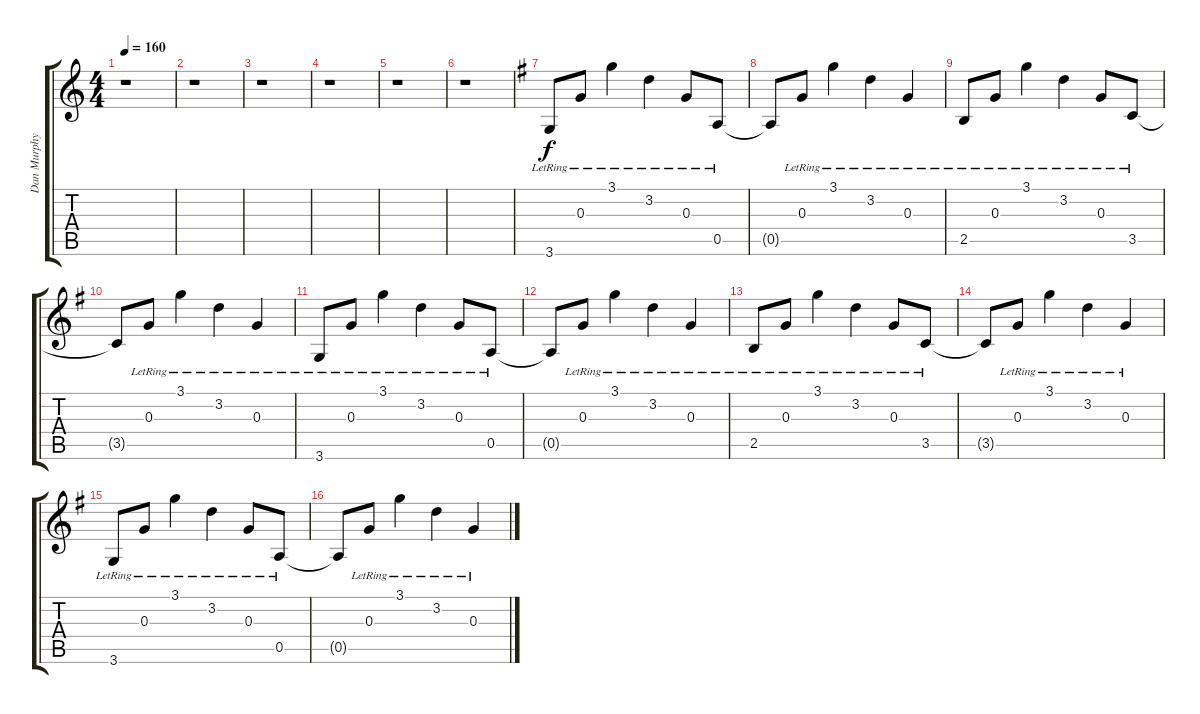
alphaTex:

\track ("Dan Murphy" "Dan Murphy") {instrument distortionguitar}
\staff {score tabs}
\tuning (E4 B3 G3 D3 A2 E2) {hide}
\ts (4 4)
\tempo 160
\clef g2
\ks c
r.1{dy f} |
r.1 |
r.1 |
r.1 |
r.1 |
r.1 |
\ks g
3.6{lr}.8{instrument electricguitarclean} 0.3{lr}.8 3.1{lr}.4 3.2{lr}.4 0.3{lr}.8 0.5{lr}.8 |
0.5{t}.8 0.3{lr}.8 3.1{lr}.4 3.2{lr}.4 0.3{lr}.4 |
2.5{lr}.8 0.3{lr}.8 3.1{lr}.4 3.2{lr}.4 0.3{lr}.8 3.5{lr}.8 |
3.5{t}.8 0.3{lr}.8 3.1{lr}.4 3.2{lr}.4 0.3{lr}.4 |
3.6{lr}.8 0.3{lr}.8 3.1{lr}.4 3.2{lr}.4 0.3{lr}.8 0.5{lr}.8 |
0.5{t}.8 0.3{lr}.8 3.1{lr}.4 3.2{lr}.4 0.3{lr}.4 |
2.5{lr}.8 0.3{lr}.8 3.1{lr}.4 3.2{lr}.4 0.3{lr}.8 3.5{lr}.8 |
3.5{t}.8 0.3{lr}.8 3.1{lr}.4 3.2{lr}.4 0.3{lr}.4 |
3.6{lr}.8 0.3{lr}.8 3.1{lr}.4 3.2{lr}.4 0.3{lr}.8 0.5{lr}.8 |
0.5{t}.8 0.3{lr}.8 3.1{lr}.4 3.2{lr}.4 0.3{lr}.4
